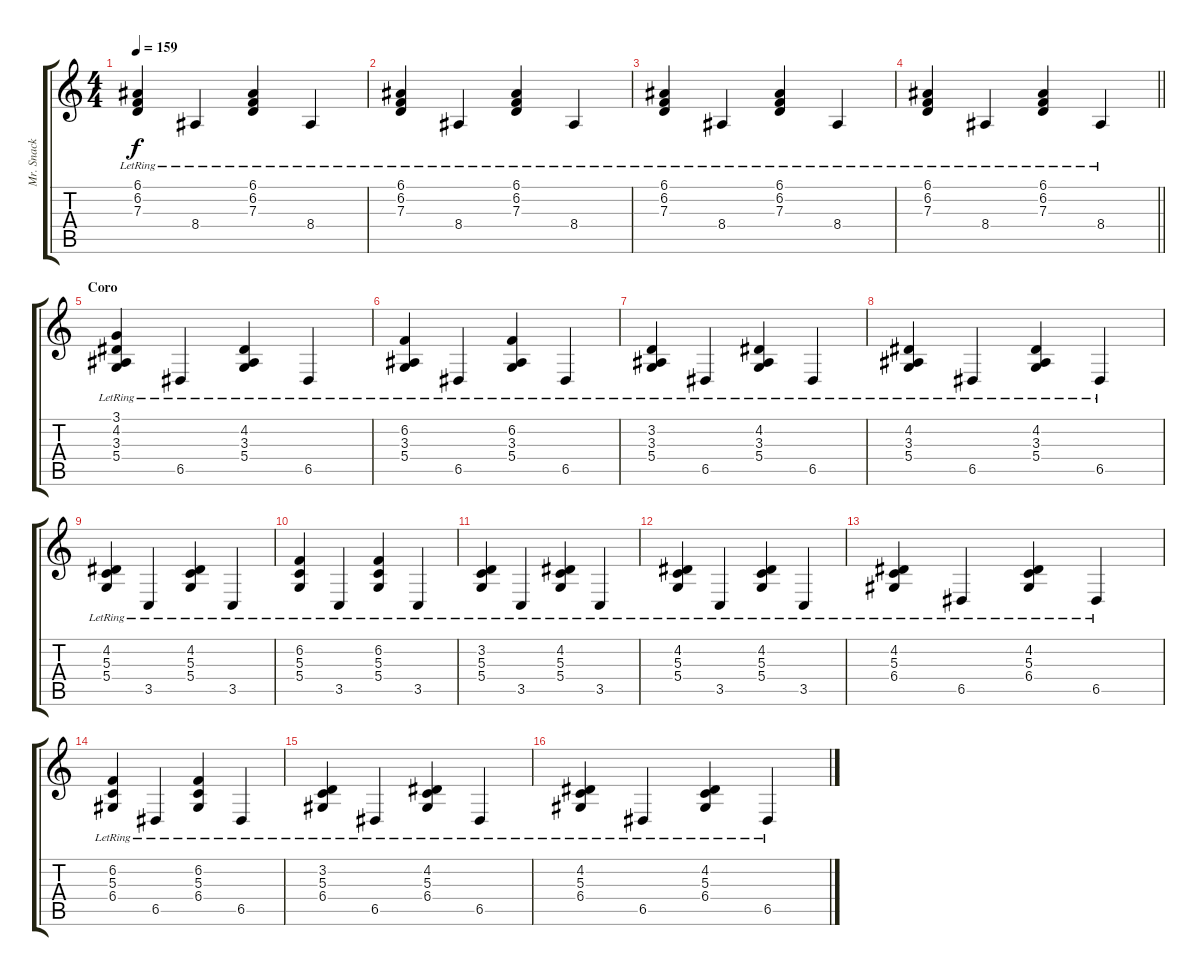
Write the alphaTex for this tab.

\track ("Mr. Snack" "Mr. Snack") {instrument brightacousticpiano}
\staff {score tabs}
\tuning (E4 B3 G3 D3 A2 E2) {hide}
\ts (4 4)
\tempo 159
\clef g2
\ks c
(6.1{lr} 6.2{lr} 7.3{lr}).4{dy f} 8.4{lr}.4 (6.1{lr} 6.2{lr} 7.3{lr}).4 8.4{lr}.4 |
(6.1{lr} 6.2{lr} 7.3{lr}).4 8.4{lr}.4 (6.1{lr} 6.2{lr} 7.3{lr}).4 8.4{lr}.4 |
(6.1{lr} 6.2{lr} 7.3{lr}).4 8.4{lr}.4 (6.1{lr} 6.2{lr} 7.3{lr}).4 8.4{lr}.4 |
\barLineRight lightlight
(6.1{lr} 6.2{lr} 7.3{lr}).4 8.4{lr}.4 (6.1{lr} 6.2{lr} 7.3{lr}).4 8.4{lr}.4 |
\section ("" "Coro")
(3.1{lr} 4.2{lr} 3.3{lr} 5.4{lr}).4 6.5{lr}.4 (4.2{lr} 3.3{lr} 5.4{lr}).4 6.5{lr}.4 |
(6.2{lr} 3.3{lr} 5.4{lr}).4 6.5{lr}.4 (6.2{lr} 3.3{lr} 5.4{lr}).4 6.5{lr}.4 |
(3.2{lr} 3.3{lr} 5.4{lr}).4 6.5{lr}.4 (4.2{lr} 3.3{lr} 5.4{lr}).4 6.5{lr}.4 |
(4.2{lr} 3.3{lr} 5.4{lr}).4 6.5{lr}.4 (4.2{lr} 3.3{lr} 5.4{lr}).4 6.5{lr}.4 |
(4.2{lr} 5.3{lr} 5.4{lr}).4 3.5{lr}.4 (4.2{lr} 5.3{lr} 5.4{lr}).4 3.5{lr}.4 |
(6.2{lr} 5.3{lr} 5.4{lr}).4 3.5{lr}.4 (6.2{lr} 5.3{lr} 5.4{lr}).4 3.5{lr}.4 |
(3.2{lr} 5.3{lr} 5.4{lr}).4 3.5{lr}.4 (4.2{lr} 5.3{lr} 5.4{lr}).4 3.5{lr}.4 |
(4.2{lr} 5.3{lr} 5.4{lr}).4 3.5{lr}.4 (4.2{lr} 5.3{lr} 5.4{lr}).4 3.5{lr}.4 |
(4.2{lr} 5.3{lr} 6.4{lr}).4 6.5{lr}.4 (4.2{lr} 5.3{lr} 6.4{lr}).4 6.5{lr}.4 |
(6.2{lr} 5.3{lr} 6.4{lr}).4 6.5{lr}.4 (6.2{lr} 5.3{lr} 6.4{lr}).4 6.5{lr}.4 |
(3.2{lr} 5.3{lr} 6.4{lr}).4 6.5{lr}.4 (4.2{lr} 5.3{lr} 6.4{lr}).4 6.5{lr}.4 |
(4.2{lr} 5.3{lr} 6.4{lr}).4 6.5{lr}.4 (4.2{lr} 5.3{lr} 6.4{lr}).4 6.5{lr}.4
